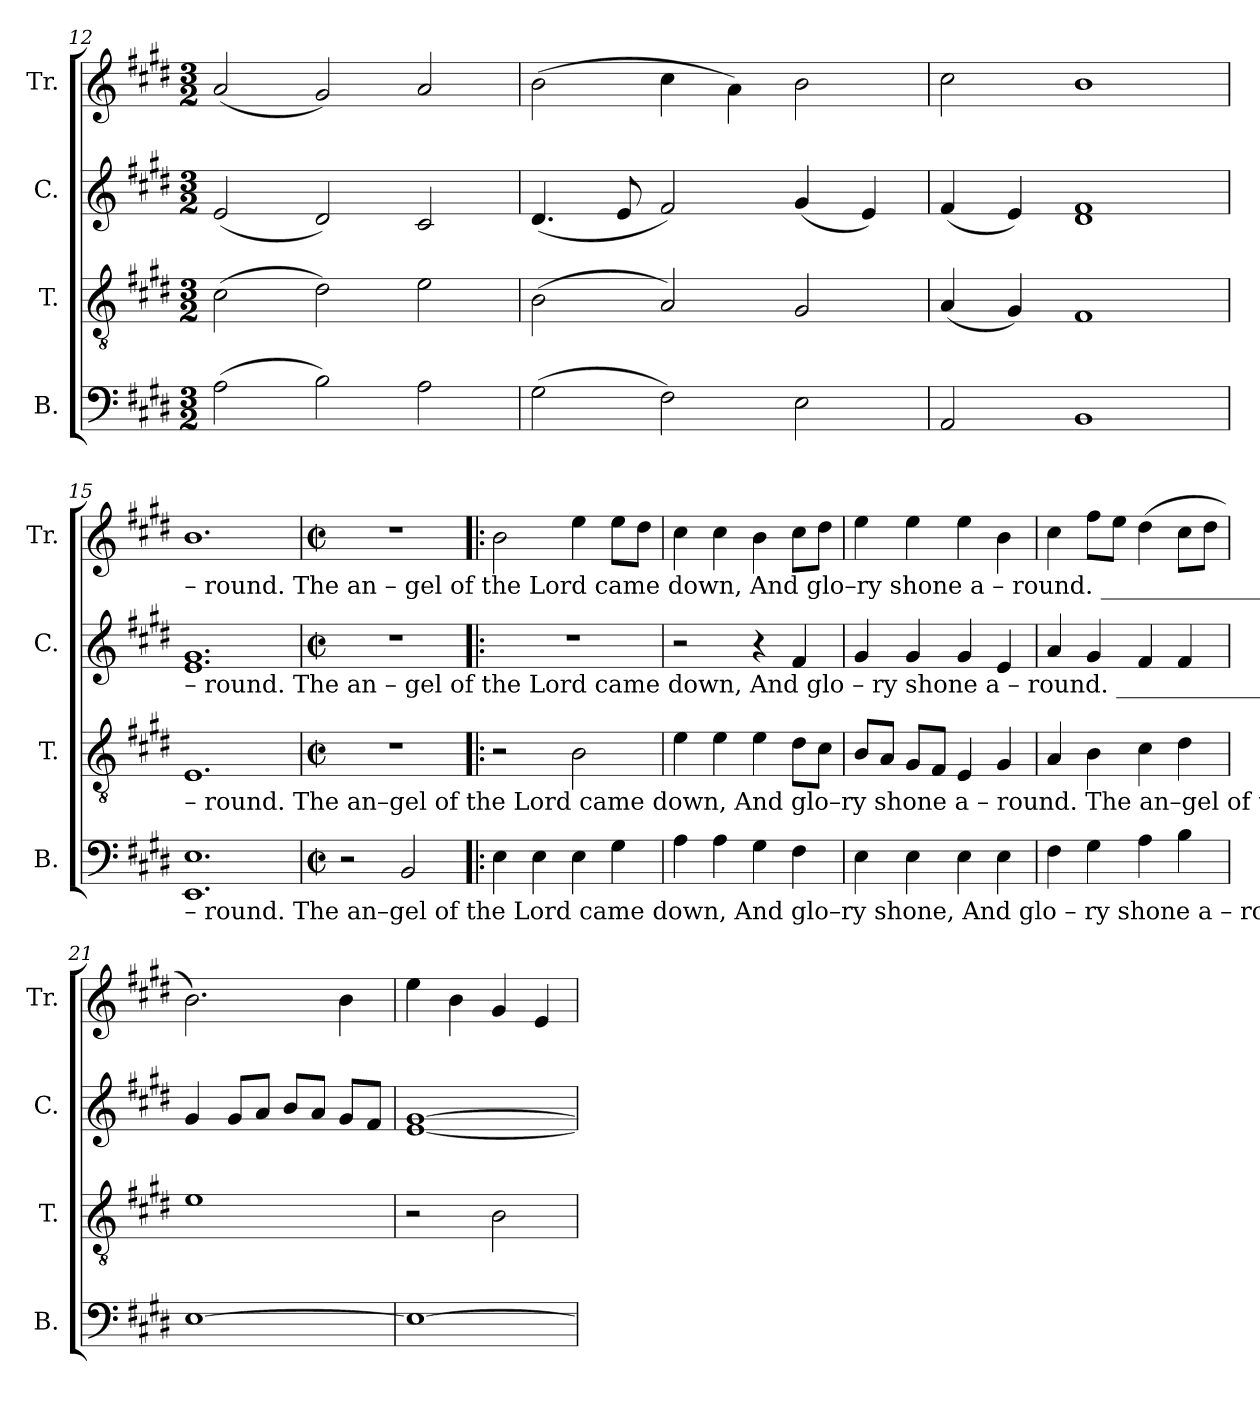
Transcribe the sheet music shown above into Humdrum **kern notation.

**kern	**kern	**kern	**kern
*part4	*part3	*part2	*part1
*staff4	*staff3	*staff2	*staff1
*I"B.	*I"T.	*I"C.	*I"Tr.
*I'B.	*I'T.	*I'C.	*I'Tr.
*clefF4	*clefGv2	*clefG2	*clefG2
*k[f#c#g#d#]	*k[f#c#g#d#]	*k[f#c#g#d#]	*k[f#c#g#d#]
*M3/2	*M3/2	*M3/2	*M3/2
=12	=12	=12	=12
(2A!\	(2c#!\	(2e!/	(2a!/
2B!\)	2d#!\)	2d#!/)	2g#!/)
2A!\	2e!\	2c#!/	2a!/
=13	=13	=13	=13
(2G#!\	(2B!\	(4.d#!/	(2b!\
.	.	8e!/	.
2F#!\)	2A!/)	2f#!/)	4cc#!\
.	.	.	4a!\)
2E!\	2G#!/	(4g#!/	2b!\
.	.	4e!/)	.
=14	=14	=14	=14
2AA!/	(4A!/	(4f#!/	2cc#!\
.	4G#!/)	4e!/)	.
1BB!	1F#!	1d#! 1f#!	1b!
!!LO:LB:g=z
=15	=15	=15	=15
!	!	!	!LO:TX:b:t=– round.                          The       an – gel   of the Lord came  down, And glo–ry  shone  a – round. __________________   The angel of the Lord came down, And glory shone, And
!	!	!LO:TX:b:t=– round.                                                                               The      an – gel   of  the  Lord came down,  And  glo – ry   shone  a –  round. _________________________________________   And	!
!	!LO:TX:b:t=– round.                                        The           an–gel  of    the  Lord came down, And glo–ry  shone  a – round.                                        The  an–gel of the Lord came down, And	!	!
!LO:TX:b:t=– round.               The an–gel of the Lord came down,  And glo–ry  shone, And glo – ry shone  a – round. _____________________________________________________________________   And	!	!	!
1.EE! 1.E!	1.E!	1.e! 1.g#!	1.b!
=16	=16	=16	=16
*M2/2	*M2/2	*M2/2	*M2/2
*met(c|)	*met(c|)	*met(c|)	*met(c|)
*	*	*	*MM120
2r	1r	1r	1r
2BB!/	.	.	.
=17!|:	=17!|:	=17!|:	=17!|:
4E!\	2r	1r	2b!\
4E!\	.	.	.
4E!\	2B!\	.	4ee!\
4G#!\	.	.	8ee!\L
.	.	.	8dd#!\J
=18	=18	=18	=18
4A!\	4e!\	2r	4cc#!\
4A!\	4e!\	.	4cc#!\
4G#!\	4e!\	4r	4b!\
4F#!\	8d#!\L	4f#!/	8cc#!\L
.	8c#!\J	.	8dd#!\J
=19	=19	=19	=19
4E!\	8B!/L	4g#!/	4ee!\
.	8A!/J	.	.
4E!\	8G#!/L	4g#!/	4ee!\
.	8F#!/J	.	.
4E!\	4E!/	4g#!/	4ee!\
4E!\	4G#!/	4e!/	4b!\
=20	=20	=20	=20
4F#!\	4A!/	4a!/	4cc#!\
4G#!\	4B!\	4g#!/	8ff#!\L
.	.	.	8ee!\J
4A!\	4c#!\	4f#!/	(4dd#!\
4B!\	4d#!\	4f#!/	8cc#!\L
.	.	.	8dd#!\J
=21	=21	=21	=21
[1E!	1e!	4g#!/	2.b!\)
.	.	8g#!/L	.
.	.	8a!/J	.
.	.	8b!/L	.
.	.	8a!/J	.
.	.	8g#!/L	4b!\
.	.	8f#!/J	.
=22	=22	=22	=22
1E!_	2r	[1e! [1g#!	4ee!\
.	.	.	4b!\
.	2B!\	.	4g#!/
.	.	.	4e!/
=	=	=	=
*-	*-	*-	*-
